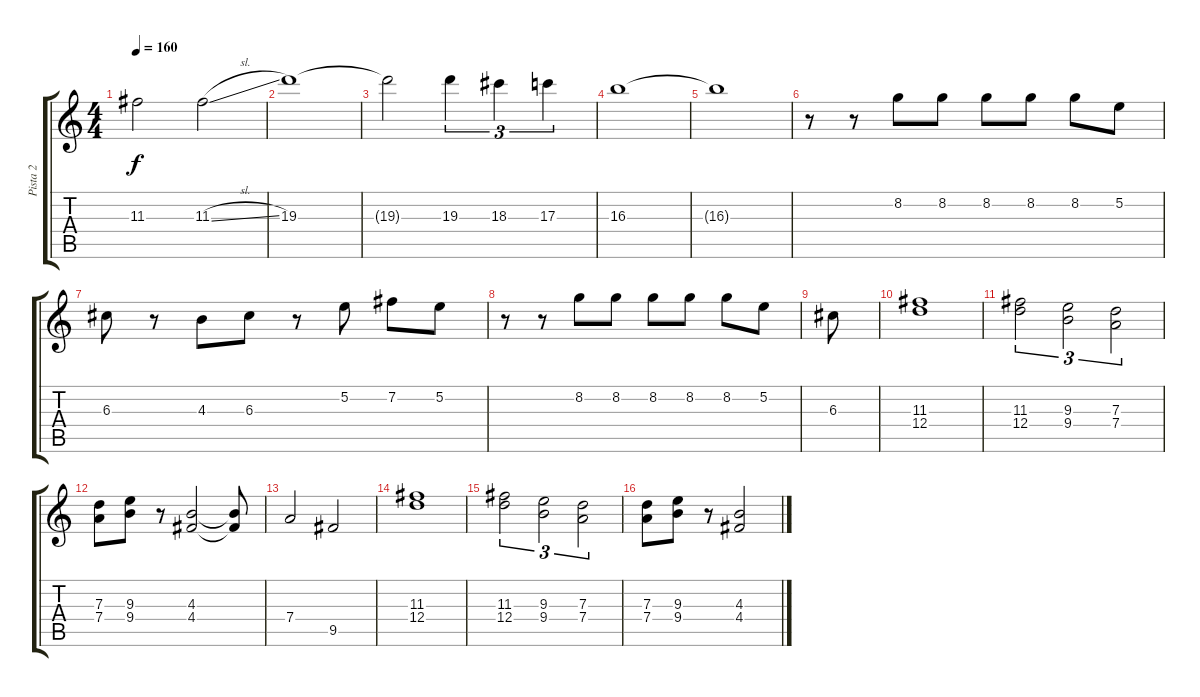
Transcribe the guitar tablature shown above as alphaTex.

\track ("Pista 2" "Pista 2") {instrument overdrivenguitar}
\staff {score tabs}
\tuning (E4 B3 G3 D3 A2 E2) {hide}
\ts (4 4)
\tempo 160
\clef g2
\ks c
11.3{t}.2{dy f} 11.3{sl}.2 |
19.3.1 |
19.3{t}.2 19.3.4{tu (3 2)} 18.3.4{tu (3 2)} 17.3.4{tu (3 2)} |
16.3.1 |
16.3{t}.1 |
r.8 r.8 8.2.8 8.2.8 8.2.8 8.2.8 8.2.8 5.2.8 |
6.3.8 r.8 4.3.8 6.3.8 r.8 5.2.8 7.2.8 5.2.8 |
r.8 r.8 8.2.8 8.2.8 8.2.8 8.2.8 8.2.8 5.2.8 |
6.3.8 |
(11.3 12.4).1 |
(11.3 12.4).2{tu (3 2)} (9.3 9.4).2{tu (3 2)} (7.3 7.4).2{tu (3 2)} |
(7.3 7.4).8 (9.3 9.4).8 r.8 (4.3 4.4).2 (4.3{t} 4.4{t}).8 |
7.4.2 9.5.2 |
(11.3 12.4).1 |
(11.3 12.4).2{tu (3 2)} (9.3 9.4).2{tu (3 2)} (7.3 7.4).2{tu (3 2)} |
(7.3 7.4).8 (9.3 9.4).8 r.8 (4.3 4.4).2
